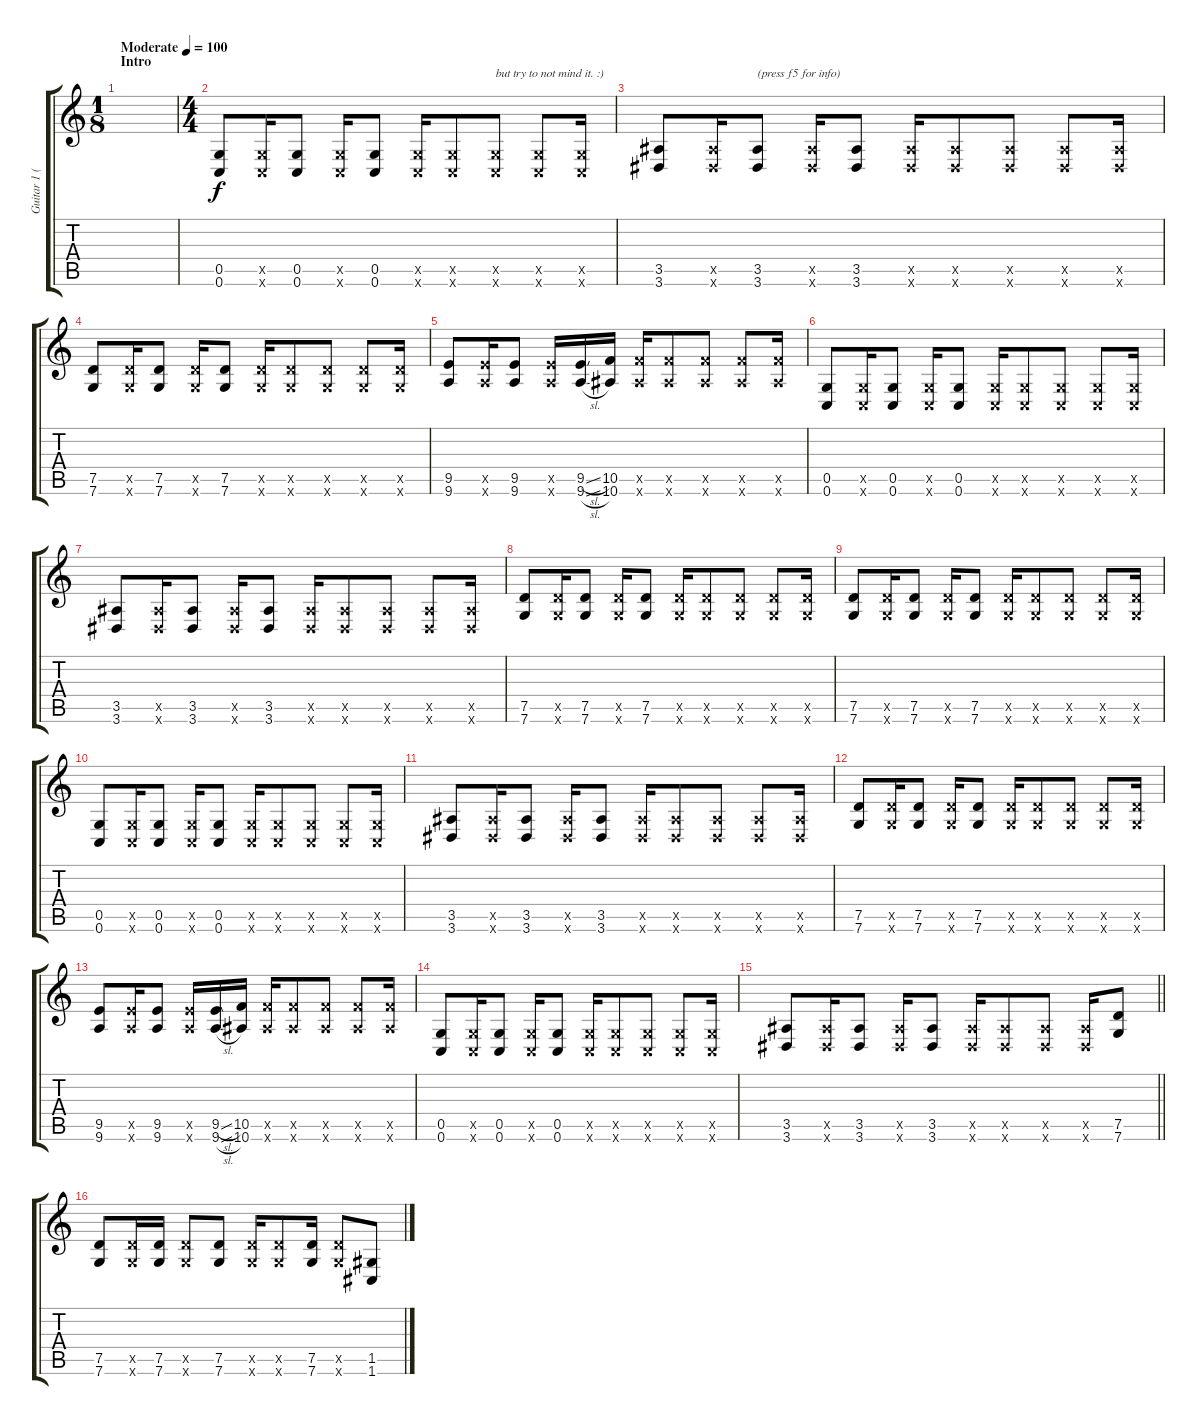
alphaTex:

\track ("Guitar 1 (Tuomas Yli-Jaskari)" "Guitar 1 (") {instrument distortionguitar}
\staff {score tabs}
\tuning (D4 A3 F3 C3 G2 C2) {hide}
\ts (1 8)
\section ("" "Intro")
\tempo (100 "Moderate")
\clef g2
\ks c
|
\ts (4 4)
(0.5 0.6).8 (0.5{x} 0.6{x}).16 (0.5 0.6).8 (0.5{x} 0.6{x}).16 (0.5 0.6).8 (0.5{x} 0.6{x}).16 (0.5{x} 0.6{x}).8 (0.5{x} 0.6{x}).8{txt "but try to not mind it. :)"} (0.5{x} 0.6{x}).8 (0.5{x} 0.6{x}).16 |
(3.5 3.6).8 (3.5{x} 3.6{x}).16 (3.5 3.6).8{txt "(press f5 for info)"} (3.5{x} 3.6{x}).16 (3.5 3.6).8 (3.5{x} 3.6{x}).16 (3.5{x} 3.6{x}).8 (3.5{x} 3.6{x}).8 (3.5{x} 3.6{x}).8 (3.5{x} 3.6{x}).16 |
(7.5 7.6).8 (7.5{x} 7.6{x}).16 (7.5 7.6).8 (7.5{x} 7.6{x}).16 (7.5 7.6).8 (7.5{x} 7.6{x}).16 (7.5{x} 7.6{x}).8 (7.5{x} 7.6{x}).8 (7.5{x} 7.6{x}).8 (7.5{x} 7.6{x}).16 |
(9.5 9.6).8 (9.5{x} 9.6{x}).16 (9.5 9.6).8 (9.5{x} 9.6{x}).16 (9.5{sl} 9.6{sl}).16 (10.5 10.6).16 (10.5{x} 10.6{x}).16 (10.5{x} 10.6{x}).8 (10.5{x} 10.6{x}).8 (10.5{x} 10.6{x}).8 (10.5{x} 10.6{x}).16 |
(0.5 0.6).8 (0.5{x} 0.6{x}).16 (0.5 0.6).8 (0.5{x} 0.6{x}).16 (0.5 0.6).8 (0.5{x} 0.6{x}).16 (0.5{x} 0.6{x}).8 (0.5{x} 0.6{x}).8 (0.5{x} 0.6{x}).8 (0.5{x} 0.6{x}).16 |
(3.5 3.6).8 (3.5{x} 3.6{x}).16 (3.5 3.6).8 (3.5{x} 3.6{x}).16 (3.5 3.6).8 (3.5{x} 3.6{x}).16 (3.5{x} 3.6{x}).8 (3.5{x} 3.6{x}).8 (3.5{x} 3.6{x}).8 (3.5{x} 3.6{x}).16 |
(7.5 7.6).8 (7.5{x} 7.6{x}).16 (7.5 7.6).8 (7.5{x} 7.6{x}).16 (7.5 7.6).8 (7.5{x} 7.6{x}).16 (7.5{x} 7.6{x}).8 (7.5{x} 7.6{x}).8 (7.5{x} 7.6{x}).8 (7.5{x} 7.6{x}).16 |
(7.5 7.6).8 (7.5{x} 7.6{x}).16 (7.5 7.6).8 (7.5{x} 7.6{x}).16 (7.5 7.6).8 (7.5{x} 7.6{x}).16 (7.5{x} 7.6{x}).8 (7.5{x} 7.6{x}).8 (7.5{x} 7.6{x}).8 (7.5{x} 7.6{x}).16 |
(0.5 0.6).8 (0.5{x} 0.6{x}).16 (0.5 0.6).8 (0.5{x} 0.6{x}).16 (0.5 0.6).8 (0.5{x} 0.6{x}).16 (0.5{x} 0.6{x}).8 (0.5{x} 0.6{x}).8 (0.5{x} 0.6{x}).8 (0.5{x} 0.6{x}).16 |
(3.5 3.6).8 (3.5{x} 3.6{x}).16 (3.5 3.6).8 (3.5{x} 3.6{x}).16 (3.5 3.6).8 (3.5{x} 3.6{x}).16 (3.5{x} 3.6{x}).8 (3.5{x} 3.6{x}).8 (3.5{x} 3.6{x}).8 (3.5{x} 3.6{x}).16 |
(7.5 7.6).8 (7.5{x} 7.6{x}).16 (7.5 7.6).8 (7.5{x} 7.6{x}).16 (7.5 7.6).8 (7.5{x} 7.6{x}).16 (7.5{x} 7.6{x}).8 (7.5{x} 7.6{x}).8 (7.5{x} 7.6{x}).8 (7.5{x} 7.6{x}).16 |
(9.5 9.6).8 (9.5{x} 9.6{x}).16 (9.5 9.6).8 (9.5{x} 9.6{x}).16 (9.5{sl} 9.6{sl}).16 (10.5 10.6).16 (10.5{x} 10.6{x}).16 (10.5{x} 10.6{x}).8 (10.5{x} 10.6{x}).8 (10.5{x} 10.6{x}).8 (10.5{x} 10.6{x}).16 |
(0.5 0.6).8 (0.5{x} 0.6{x}).16 (0.5 0.6).8 (0.5{x} 0.6{x}).16 (0.5 0.6).8 (0.5{x} 0.6{x}).16 (0.5{x} 0.6{x}).8 (0.5{x} 0.6{x}).8 (0.5{x} 0.6{x}).8 (0.5{x} 0.6{x}).16 |
\barLineRight lightlight
(3.5 3.6).8 (3.5{x} 3.6{x}).16 (3.5 3.6).8 (3.5{x} 3.6{x}).16 (3.5 3.6).8 (3.5{x} 3.6{x}).16 (3.5{x} 3.6{x}).8 (3.5{x} 3.6{x}).8 (3.5{x} 3.6{x}).16 (7.5 7.6).8 |
\section ("" "")
(7.5 7.6).8 (7.5{x} 7.6{x}).16 (7.5 7.6).16 (7.5{x} 7.6{x}).8 (7.5 7.6).8 (7.5{x} 7.6{x}).16 (7.5{x} 7.6{x}).8 (7.5 7.6).16 (7.5{x} 7.6{x}).8 (1.5 1.6).8
